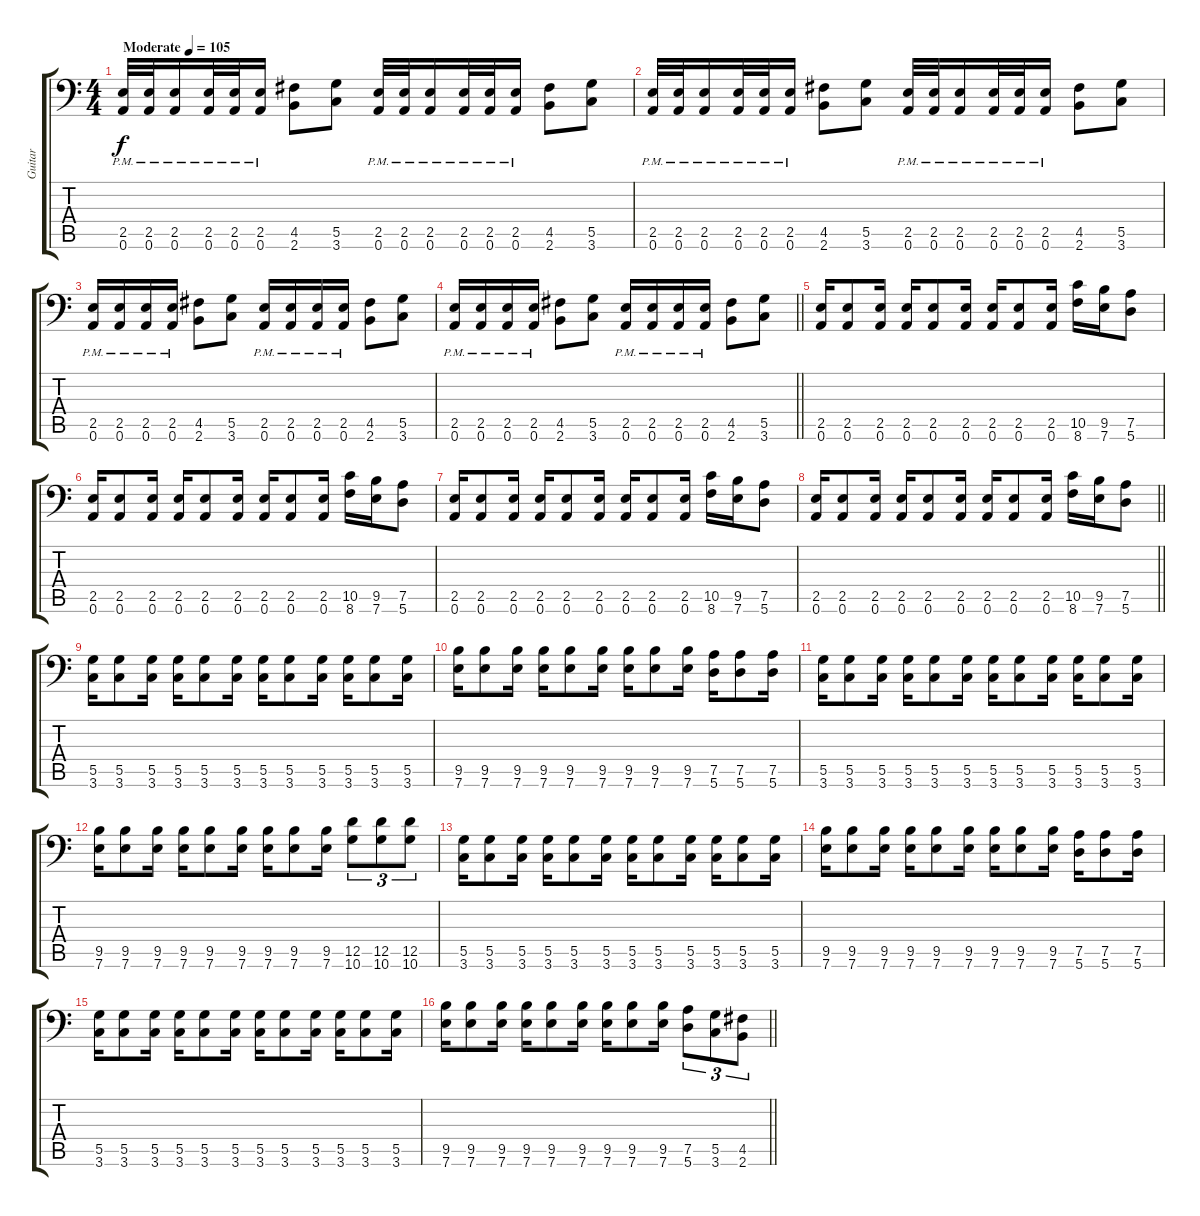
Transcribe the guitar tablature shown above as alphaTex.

\track ("Guitar" "Guitar") {instrument distortionguitar}
\staff {score tabs}
\tuning (A3 E3 C3 G2 D2 A1) {hide}
\ts (4 4)
\tempo (105 "Moderate")
\clef f4
\ks c
(2.5{pm} 0.6{pm}).32{dy f instrument distortionguitar} (2.5{pm} 0.6{pm}).32 (2.5{pm} 0.6{pm}).16 (2.5{pm} 0.6{pm}).32 (2.5{pm} 0.6{pm}).32 (2.5{pm} 0.6{pm}).16 (4.5 2.6).8 (5.5 3.6).8 (2.5{pm} 0.6{pm}).32 (2.5{pm} 0.6{pm}).32 (2.5{pm} 0.6{pm}).16 (2.5{pm} 0.6{pm}).32 (2.5{pm} 0.6{pm}).32 (2.5{pm} 0.6{pm}).16 (4.5 2.6).8 (5.5 3.6).8 |
(2.5{pm} 0.6{pm}).32 (2.5{pm} 0.6{pm}).32 (2.5{pm} 0.6{pm}).16 (2.5{pm} 0.6{pm}).32 (2.5{pm} 0.6{pm}).32 (2.5{pm} 0.6{pm}).16 (4.5 2.6).8 (5.5 3.6).8 (2.5{pm} 0.6{pm}).32 (2.5{pm} 0.6{pm}).32 (2.5{pm} 0.6{pm}).16 (2.5{pm} 0.6{pm}).32 (2.5{pm} 0.6{pm}).32 (2.5{pm} 0.6{pm}).16 (4.5 2.6).8 (5.5 3.6).8 |
(2.5{pm} 0.6{pm}).16 (2.5{pm} 0.6{pm}).16 (2.5{pm} 0.6{pm}).16 (2.5{pm} 0.6{pm}).16 (4.5 2.6).8 (5.5 3.6).8 (2.5{pm} 0.6{pm}).16 (2.5{pm} 0.6{pm}).16 (2.5{pm} 0.6{pm}).16 (2.5{pm} 0.6{pm}).16 (4.5 2.6).8 (5.5 3.6).8 |
\barLineRight lightlight
(2.5{pm} 0.6{pm}).16 (2.5{pm} 0.6{pm}).16 (2.5{pm} 0.6{pm}).16 (2.5{pm} 0.6{pm}).16 (4.5 2.6).8 (5.5 3.6).8 (2.5{pm} 0.6{pm}).16 (2.5{pm} 0.6{pm}).16 (2.5{pm} 0.6{pm}).16 (2.5{pm} 0.6{pm}).16 (4.5 2.6).8 (5.5 3.6).8 |
(2.5 0.6).16 (2.5 0.6).8 (2.5 0.6).16 (2.5 0.6).16 (2.5 0.6).8 (2.5 0.6).16 (2.5 0.6).16 (2.5 0.6).8 (2.5 0.6).16 (10.5 8.6).16 (9.5 7.6).16 (7.5 5.6).8 |
(2.5 0.6).16 (2.5 0.6).8 (2.5 0.6).16 (2.5 0.6).16 (2.5 0.6).8 (2.5 0.6).16 (2.5 0.6).16 (2.5 0.6).8 (2.5 0.6).16 (10.5 8.6).16 (9.5 7.6).16 (7.5 5.6).8 |
(2.5 0.6).16 (2.5 0.6).8 (2.5 0.6).16 (2.5 0.6).16 (2.5 0.6).8 (2.5 0.6).16 (2.5 0.6).16 (2.5 0.6).8 (2.5 0.6).16 (10.5 8.6).16 (9.5 7.6).16 (7.5 5.6).8 |
\barLineRight lightlight
(2.5 0.6).16 (2.5 0.6).8 (2.5 0.6).16 (2.5 0.6).16 (2.5 0.6).8 (2.5 0.6).16 (2.5 0.6).16 (2.5 0.6).8 (2.5 0.6).16 (10.5 8.6).16 (9.5 7.6).16 (7.5 5.6).8 |
(5.5 3.6).16 (5.5 3.6).8 (5.5 3.6).16 (5.5 3.6).16 (5.5 3.6).8 (5.5 3.6).16 (5.5 3.6).16 (5.5 3.6).8 (5.5 3.6).16 (5.5 3.6).16 (5.5 3.6).8 (5.5 3.6).16 |
(9.5 7.6).16 (9.5 7.6).8 (9.5 7.6).16 (9.5 7.6).16 (9.5 7.6).8 (9.5 7.6).16 (9.5 7.6).16 (9.5 7.6).8 (9.5 7.6).16 (7.5 5.6).16 (7.5 5.6).8 (7.5 5.6).16 |
(5.5 3.6).16 (5.5 3.6).8 (5.5 3.6).16 (5.5 3.6).16 (5.5 3.6).8 (5.5 3.6).16 (5.5 3.6).16 (5.5 3.6).8 (5.5 3.6).16 (5.5 3.6).16 (5.5 3.6).8 (5.5 3.6).16 |
(9.5 7.6).16 (9.5 7.6).8 (9.5 7.6).16 (9.5 7.6).16 (9.5 7.6).8 (9.5 7.6).16 (9.5 7.6).16 (9.5 7.6).8 (9.5 7.6).16 (12.5 10.6).8{tu (3 2)} (12.5 10.6).8{tu (3 2)} (12.5 10.6).8{tu (3 2)} |
(5.5 3.6).16 (5.5 3.6).8 (5.5 3.6).16 (5.5 3.6).16 (5.5 3.6).8 (5.5 3.6).16 (5.5 3.6).16 (5.5 3.6).8 (5.5 3.6).16 (5.5 3.6).16 (5.5 3.6).8 (5.5 3.6).16 |
(9.5 7.6).16 (9.5 7.6).8 (9.5 7.6).16 (9.5 7.6).16 (9.5 7.6).8 (9.5 7.6).16 (9.5 7.6).16 (9.5 7.6).8 (9.5 7.6).16 (7.5 5.6).16 (7.5 5.6).8 (7.5 5.6).16 |
(5.5 3.6).16 (5.5 3.6).8 (5.5 3.6).16 (5.5 3.6).16 (5.5 3.6).8 (5.5 3.6).16 (5.5 3.6).16 (5.5 3.6).8 (5.5 3.6).16 (5.5 3.6).16 (5.5 3.6).8 (5.5 3.6).16 |
\barLineRight lightlight
(9.5 7.6).16 (9.5 7.6).8 (9.5 7.6).16 (9.5 7.6).16 (9.5 7.6).8 (9.5 7.6).16 (9.5 7.6).16 (9.5 7.6).8 (9.5 7.6).16 (7.5 5.6).8{tu (3 2)} (5.5 3.6).8{tu (3 2)} (4.5 2.6).8{tu (3 2)}
